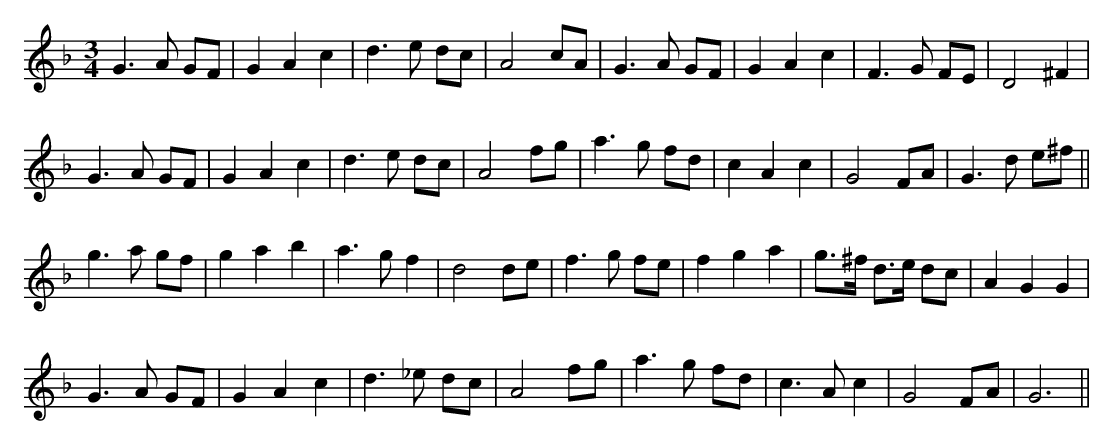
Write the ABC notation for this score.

X:1
M:3/4
K:Dmin
G3 A GF|G2 A2 c2|d3 e dc|A4 cA|G3 A GF|G2 A2 c2|F3 G FE|D4 ^F2|
G3 A GF|G2 A2 c2|d3 e dc|A4 fg|a3 g fd|c2 A2 c2|G4 FA|G3 d e^f||
g3 a gf|g2 a2 b2|a3 g f2|d4 de|f3 g fe|f2 g2 a2|g>^f d>e dc|A2 G2 G2|
G3 A GF|G2 A2 c2|d3 _e dc|A4 fg|a3 g fd|c3 A c2|G4 FA|G6||
